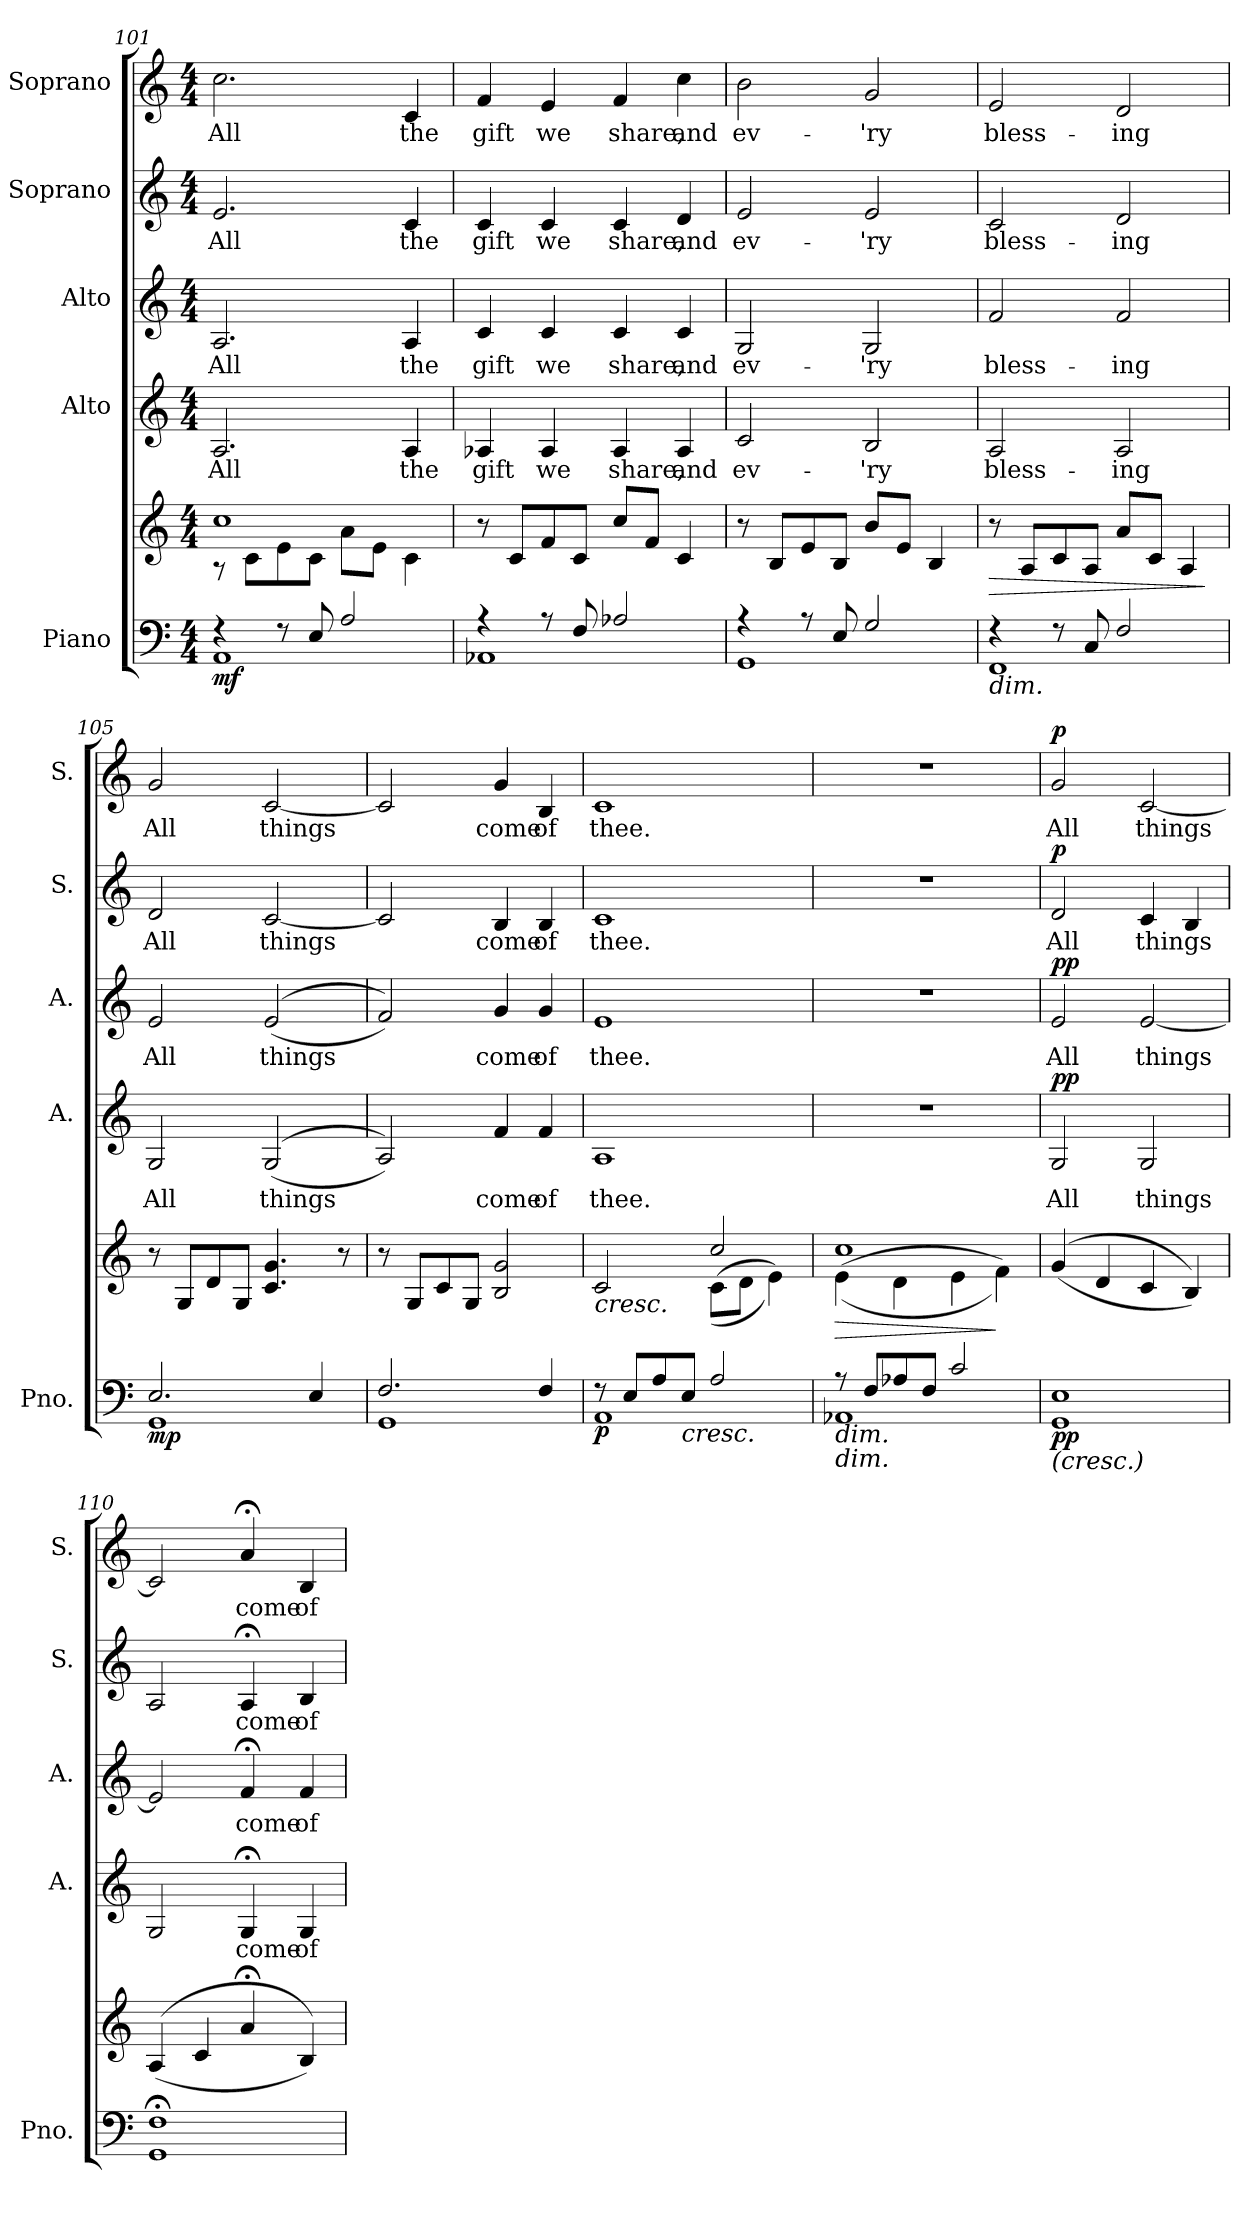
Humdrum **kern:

**kern	**kern	**dynam	**kern	**text	**dynam	**kern	**text	**dynam	**kern	**text	**dynam	**kern	**text	**dynam
*part5	*part5	*part5	*part4	*part4	*part4	*part3	*part3	*part3	*part2	*part2	*part2	*part1	*part1	*part1
*staff6	*staff5	*staff5/6	*staff4	*staff4	*staff4	*staff3	*staff3	*staff3	*staff2	*staff2	*staff2	*staff1	*staff1	*staff1
*I"Piano	*	*	*I"Alto	*	*	*I"Alto	*	*	*I"Soprano	*	*	*I"Soprano	*	*
*I'Pno.	*	*	*I'A.	*	*	*I'A.	*	*	*I'S.	*	*	*I'S.	*	*
*clefF4	*clefG2	*	*clefG2	*	*	*clefG2	*	*	*clefG2	*	*	*clefG2	*	*
*k[]	*k[]	*	*k[]	*	*	*k[]	*	*	*k[]	*	*	*k[]	*	*
*M4/4	*M4/4	*	*M4/4	*	*	*M4/4	*	*	*M4/4	*	*	*M4/4	*	*
=101	=101	=101	=101	=101	=101	=101	=101	=101	=101	=101	=101	=101	=101	=101
*^	*^	*	*	*	*	*	*	*	*	*	*	*	*	*
!	!	!	!	!LO:DY:b=2	!	!	!	!	!	!	!	!	!	!	!	!
4r	1AA	1cc	8r	mf	2.A/	All	.	2.A/	All	.	2.e/	All	.	2.cc\	All	.
.	.	.	8c\L	.	.	.	.	.	.	.	.	.	.	.	.	.
8r	.	.	8e\	.	.	.	.	.	.	.	.	.	.	.	.	.
8E/	.	.	8c\J	.	.	.	.	.	.	.	.	.	.	.	.	.
2A/	.	.	8a\L	.	.	.	.	.	.	.	.	.	.	.	.	.
.	.	.	8e\J	.	.	.	.	.	.	.	.	.	.	.	.	.
.	.	.	4c\	.	4A/	the	.	4A/	the	.	4c/	the	.	4c/	the	.
*	*	*v	*v	*	*	*	*	*	*	*	*	*	*	*	*	*
!!LO:PB:g=z
=102	=102	=102	=102	=102	=102	=102	=102	=102	=102	=102	=102	=102	=102	=102	=102
4r	1AA-X	8r	.	4A-X/	gift	.	4c/	gift	.	4c/	gift	.	4f/	gift	.
.	.	8c/L	.	.	.	.	.	.	.	.	.	.	.	.	.
8r	.	8f/	.	4A-/	we	.	4c/	we	.	4c/	we	.	4e/	we	.
8F/	.	8c/J	.	.	.	.	.	.	.	.	.	.	.	.	.
2A-X/	.	8cc/L	.	4A-/	share,	.	4c/	share,	.	4c/	share,	.	4f/	share,	.
.	.	8f/J	.	.	.	.	.	.	.	.	.	.	.	.	.
.	.	4c/	.	4A-/	and	.	4c/	and	.	4d/	and	.	4cc\	and	.
=103	=103	=103	=103	=103	=103	=103	=103	=103	=103	=103	=103	=103	=103	=103	=103
4r	1GG	8r	.	2c/	ev-	.	2G/	ev-	.	2e/	ev-	.	2b\	ev-	.
.	.	8B/L	.	.	.	.	.	.	.	.	.	.	.	.	.
8r	.	8e/	.	.	.	.	.	.	.	.	.	.	.	.	.
8E/	.	8B/J	.	.	.	.	.	.	.	.	.	.	.	.	.
2G/	.	8b/L	.	2B/	-'ry	.	2G/	-'ry	.	2e/	-'ry	.	2g/	-'ry	.
.	.	8e/J	.	.	.	.	.	.	.	.	.	.	.	.	.
.	.	4B/	.	.	.	.	.	.	.	.	.	.	.	.	.
=104	=104	=104	=104	=104	=104	=104	=104	=104	=104	=104	=104	=104	=104	=104	=104
!LO:TX:b:i:t=dim.	!	!	!	!	!	!	!	!	!	!	!	!	!	!	!
!	!	!	!LO:HP:b	!	!	!	!	!	!	!	!	!	!	!	!
4r	1FF	8r	>	2A/	bless-	.	2f/	bless-	.	2c/	bless-	.	2e/	bless-	.
.	.	8A/L	.	.	.	.	.	.	.	.	.	.	.	.	.
8r	.	8c/	.	.	.	.	.	.	.	.	.	.	.	.	.
8C/	.	8A/J	.	.	.	.	.	.	.	.	.	.	.	.	.
2F/	.	8a/L	.	2A/	-ing	.	2f/	-ing	.	2d/	-ing	.	2d/	-ing	.
.	.	8c/J	.	.	.	.	.	.	.	.	.	.	.	.	.
.	.	4A/	.	.	.	.	.	.	.	.	.	.	.	.	.
*v	*v	*	*	*	*	*	*	*	*	*	*	*	*	*	*
.	.	]	.	.	.	.	.	.	.	.	.	.	.	.
=105	=105	=105	=105	=105	=105	=105	=105	=105	=105	=105	=105	=105	=105	=105
*^	*	*	*	*	*	*	*	*	*	*	*	*	*	*
!	!	!	!LO:DY:b=2	!	!	!	!	!	!	!	!	!	!	!	!
2.E/	1GG	8r	mp	2G/	All	.	2e/	All	.	2d/	All	.	2g/	All	.
.	.	8G/L	.	.	.	.	.	.	.	.	.	.	.	.	.
.	.	8d/	.	.	.	.	.	.	.	.	.	.	.	.	.
.	.	8G/J	.	.	.	.	.	.	.	.	.	.	.	.	.
.	.	4.c/ 4.g/	.	((2G/	things	.	((2e/	things	.	[2c/	things	.	[2c/	things	.
4E/	.	.	.	.	.	.	.	.	.	.	.	.	.	.	.
.	.	8r	.	.	.	.	.	.	.	.	.	.	.	.	.
!!LO:LB:g=z
=106	=106	=106	=106	=106	=106	=106	=106	=106	=106	=106	=106	=106	=106	=106	=106
2.F/	1GG	8r	.	2A/))	.	.	2f/))	.	.	2c/]	.	.	2c/]	.	.
.	.	8G/L	.	.	.	.	.	.	.	.	.	.	.	.	.
.	.	8c/	.	.	.	.	.	.	.	.	.	.	.	.	.
.	.	8G/J	.	.	.	.	.	.	.	.	.	.	.	.	.
.	.	2B/ 2g/	.	4f/	come	.	4g/	come	.	4B/	come	.	4g/	come	.
4F/	.	.	.	4f/	of	.	4g/	of	.	4B/	of	.	4B/	of	.
=107	=107	=107	=107	=107	=107	=107	=107	=107	=107	=107	=107	=107	=107	=107	=107
!	!	!	!LO:HP:b	!	!	!	!	!	!	!	!	!	!	!	!
*	*	*^	*	*	*	*	*	*	*	*	*	*	*	*	*
!	!	!	!	!LO:DY:n=1:b=2	!	!	!	!	!	!	!	!	!	!	!	!
8r	1AA	2c/	2ryy	< p	1A	thee.	.	1e	thee.	.	1c	thee.	.	1c	thee.	.
8E/L	.	.	.	.	.	.	.	.	.	.	.	.	.	.	.	.
8A/	.	.	.	.	.	.	.	.	.	.	.	.	.	.	.	.
!LO:TX:b:i:t=cresc.	!	!	!	!	!	!	!	!	!	!	!	!	!	!	!	!
8E/J	.	.	.	.	.	.	.	.	.	.	.	.	.	.	.	.
2A/	.	2cc/	((8c\L	.	.	.	.	.	.	.	.	.	.	.	.	.
.	.	.	8d\J	.	.	.	.	.	.	.	.	.	.	.	.	.
.	.	.	4e\))	.	.	.	.	.	.	.	.	.	.	.	.	.
=108	=108	=108	=108	=108	=108	=108	=108	=108	=108	=108	=108	=108	=108	=108	=108	=108
!LO:TX:b:i:t=dim.	!	!	!	!	!	!	!	!	!	!	!	!	!	!	!	!
!LO:TX:b:i:t=dim.	!	!	!	!	!	!	!	!	!	!	!	!	!	!	!	!
!	!	!	!	!LO:HP:b	!	!	!	!	!	!	!	!	!	!	!	!
!	!	!	!	!LO:HP:n=1:b	!	!	!	!	!	!	!	!	!	!	!	!
8r	1AA-X	1cc	((4e\	> >	1r	.	.	1r	.	.	1r	.	.	1r	.	.
8F/L	.	.	.	.	.	.	.	.	.	.	.	.	.	.	.	.
8A-X/	.	.	4d\	.	.	.	.	.	.	.	.	.	.	.	.	.
8F/J	.	.	.	.	.	.	.	.	.	.	.	.	.	.	.	.
2c/	.	.	4e\	.	.	.	.	.	.	.	.	.	.	.	.	.
.	.	.	4f\))	] ]	.	.	.	.	.	.	.	.	.	.	.	.
*v	*v	*	*	*	*	*	*	*	*	*	*	*	*	*	*	*
=109	=109	=109	=109	=109	=109	=109	=109	=109	=109	=109	=109	=109	=109	=109	=109
!LO:TX:b:i:t=(cresc.)	!	!	!	!	!	!	!	!	!	!	!	!	!	!	!
!	!	!	!LO:DY:b=2	!	!	!	!	!	!	!	!	!	!	!	!
!	!	!	!LO:DY:n=1:b=2	!	!	!LO:DY:b	!	!	!	!	!	!	!	!	!
!	!	!	!	!	!	!LO:DY:n=1:b	!	!	!LO:DY:b	!	!	!	!	!	!
!	!	!	!	!	!	!	!	!	!LO:DY:n=1:b	!	!	!LO:DY:b	!	!	!LO:DY:b
*	*v	*v	*	*	*	*	*	*	*	*	*	*	*	*	*
1GG 1E	((4g/	p p	2G/	All	p p	2e/	All	p p	2d/	All	p	2g/	All	p
.	4d/	.	.	.	.	.	.	.	.	.	.	.	.	.
.	4c/	.	2G/	things	.	[2e/	things	.	4c/	things	.	[2c/	things	.
.	4B/))	.	.	.	.	.	.	.	4B/	.	.	.	.	.
=110	=110	=110	=110	=110	=110	=110	=110	=110	=110	=110	=110	=110	=110	=110
1GG; 1F;	((4A/	.	2G/	.	.	2e/]	.	.	2A/	.	.	2c/]	.	.
.	4c/	.	.	.	.	.	.	.	.	.	.	.	.	.
.	4a;</	[	4G;</	come	.	4f;</	come	.	4A;</	come	.	4a;</	come	.
.	4B/))	.	4G/	of	.	4f/	of	.	4B/	of	.	4B/	of	.
=	=	=	=	=	=	=	=	=	=	=	=	=	=	=
*-	*-	*-	*-	*-	*-	*-	*-	*-	*-	*-	*-	*-	*-	*-
